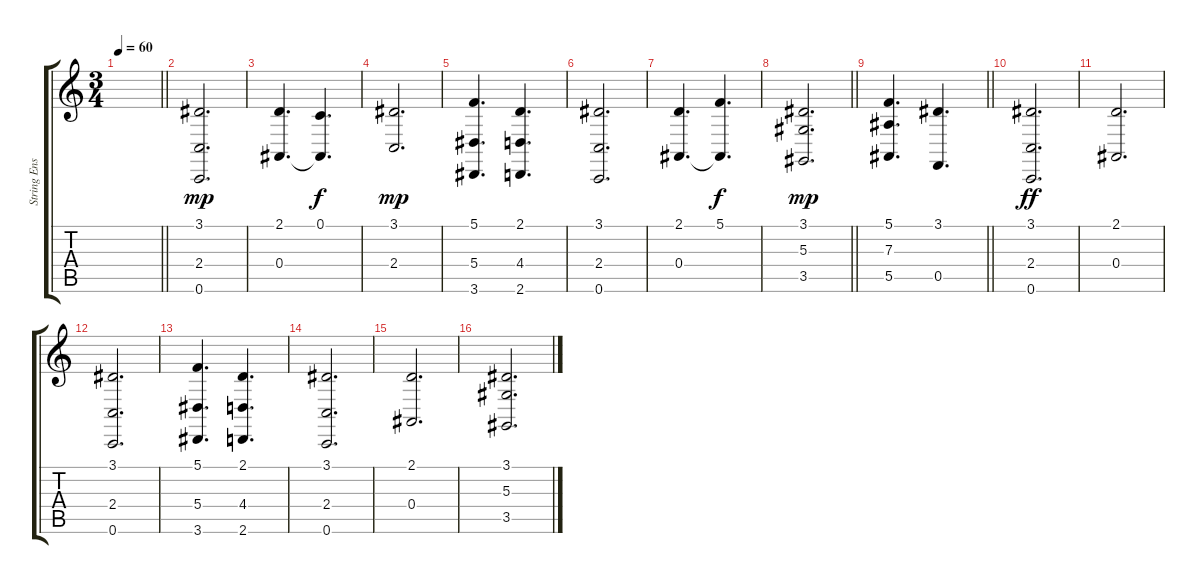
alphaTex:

\track ("String Ensemble" "String Ens") {instrument stringensemble1}
\staff {score tabs}
\tuning (C4 G3 Eb3 Bb2 F2 C2) {hide}
\ts (3 4)
\tempo 60
\clef g2
\barLineRight lightlight
\ks c
|
(3.1 2.4 0.6).2{d dy mp} |
(2.1 0.4).4{d} (0.1 0.4{t}).4{d dy f} |
(3.1 2.4).2{d dy mp} |
(5.1 5.4 3.6).4{d} (2.1 4.4 2.6).4{d} |
(3.1 2.4 0.6).2{d} |
(2.1 0.4).4{d} (5.1 0.4{t}).4{d dy f} |
\barLineRight lightlight
(3.1 5.3 3.5).2{d dy mp} |
\barLineRight lightlight
(5.1 7.3 5.5).4{d} (3.1 0.5).4{d} |
(3.1 2.4 0.6).2{d dy ff} |
(2.1 0.4).2{d} |
(3.1 2.4 0.6).2{d} |
(5.1 5.4 3.6).4{d} (2.1 4.4 2.6).4{d} |
(3.1 2.4 0.6).2{d} |
(2.1 0.4).2{d} |
(3.1 5.3 3.5).2{d}
